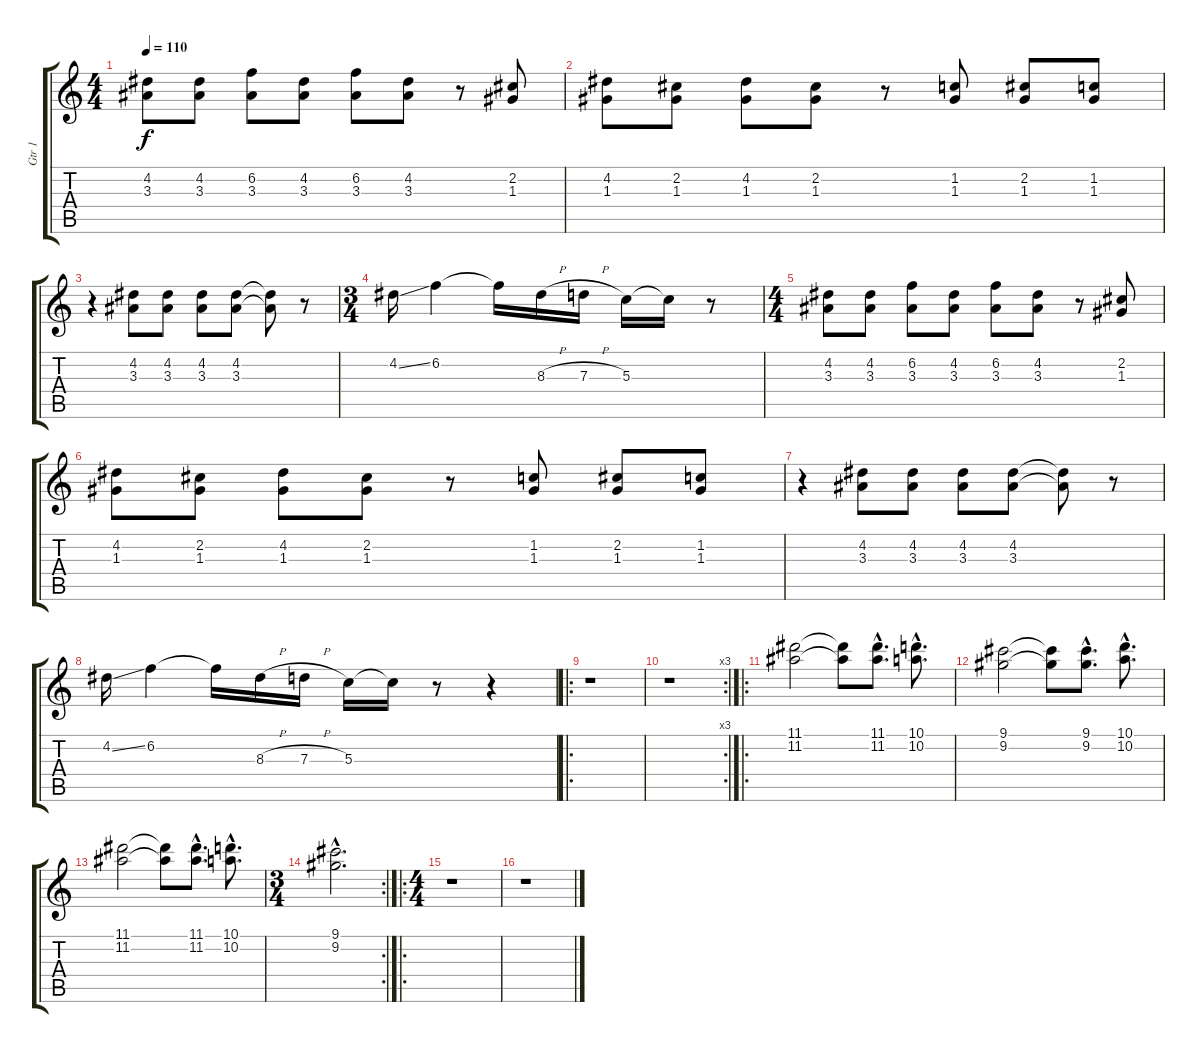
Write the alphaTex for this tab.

\track ("Gtr 1" "Gtr 1") {instrument electricguitarclean}
\staff {score tabs}
\tuning (E4 B3 G3 D3 A2 E2) {hide}
\ts (4 4)
\tempo 110
\clef g2
\ks c
(4.2 3.3).8{dy f instrument electricguitarclean} (4.2 3.3).8 (6.2 3.3).8 (4.2 3.3).8 (6.2 3.3).8 (4.2 3.3).8 r.8 (2.2 1.3).8 |
(4.2 1.3).8 (2.2 1.3).8 (4.2 1.3).8 (2.2 1.3).8 r.8 (1.2 1.3).8 (2.2 1.3).8 (1.2 1.3).8 |
r.4 (4.2 3.3).8 (4.2 3.3).8 (4.2 3.3).8 (4.2 3.3).8 (4.2{t} 3.3{t}).8 r.8 |
\ts (3 4)
4.2{ss}.16 6.2.4 6.2{t}.16 8.3{h}.16 7.3{h}.16 5.3.16 5.3{t}.16 r.8 |
\ts (4 4)
(4.2 3.3).8 (4.2 3.3).8 (6.2 3.3).8 (4.2 3.3).8 (6.2 3.3).8 (4.2 3.3).8 r.8 (2.2 1.3).8 |
(4.2 1.3).8 (2.2 1.3).8 (4.2 1.3).8 (2.2 1.3).8 r.8 (1.2 1.3).8 (2.2 1.3).8 (1.2 1.3).8 |
r.4 (4.2 3.3).8 (4.2 3.3).8 (4.2 3.3).8 (4.2 3.3).8 (4.2{t} 3.3{t}).8 r.8 |
4.2{ss}.16 6.2.4 6.2{t}.16 8.3{h}.16 7.3{h}.16 5.3.16 5.3{t}.16 r.8 r.4 |
\ro
r.1 |
\rc 3
r.1 |
\ro
(11.1 11.2).2 (11.1{t} 11.2{t}).8 (11.1{hac} 11.2{hac}).8{d} (10.1{hac} 10.2{hac}).8{d} |
(9.1 9.2).2 (9.1{t} 9.2{t}).8 (9.1{hac} 9.2{hac}).8{d} (10.1{hac} 10.2{hac}).8{d} |
(11.1 11.2).2 (11.1{t} 11.2{t}).8 (11.1{hac} 11.2{hac}).8{d} (10.1{hac} 10.2{hac}).8{d} |
\rc 2
\ts (3 4)
(9.1{hac} 9.2{hac}).2{d} |
\ro
\ts (4 4)
r.1 |
r.1
